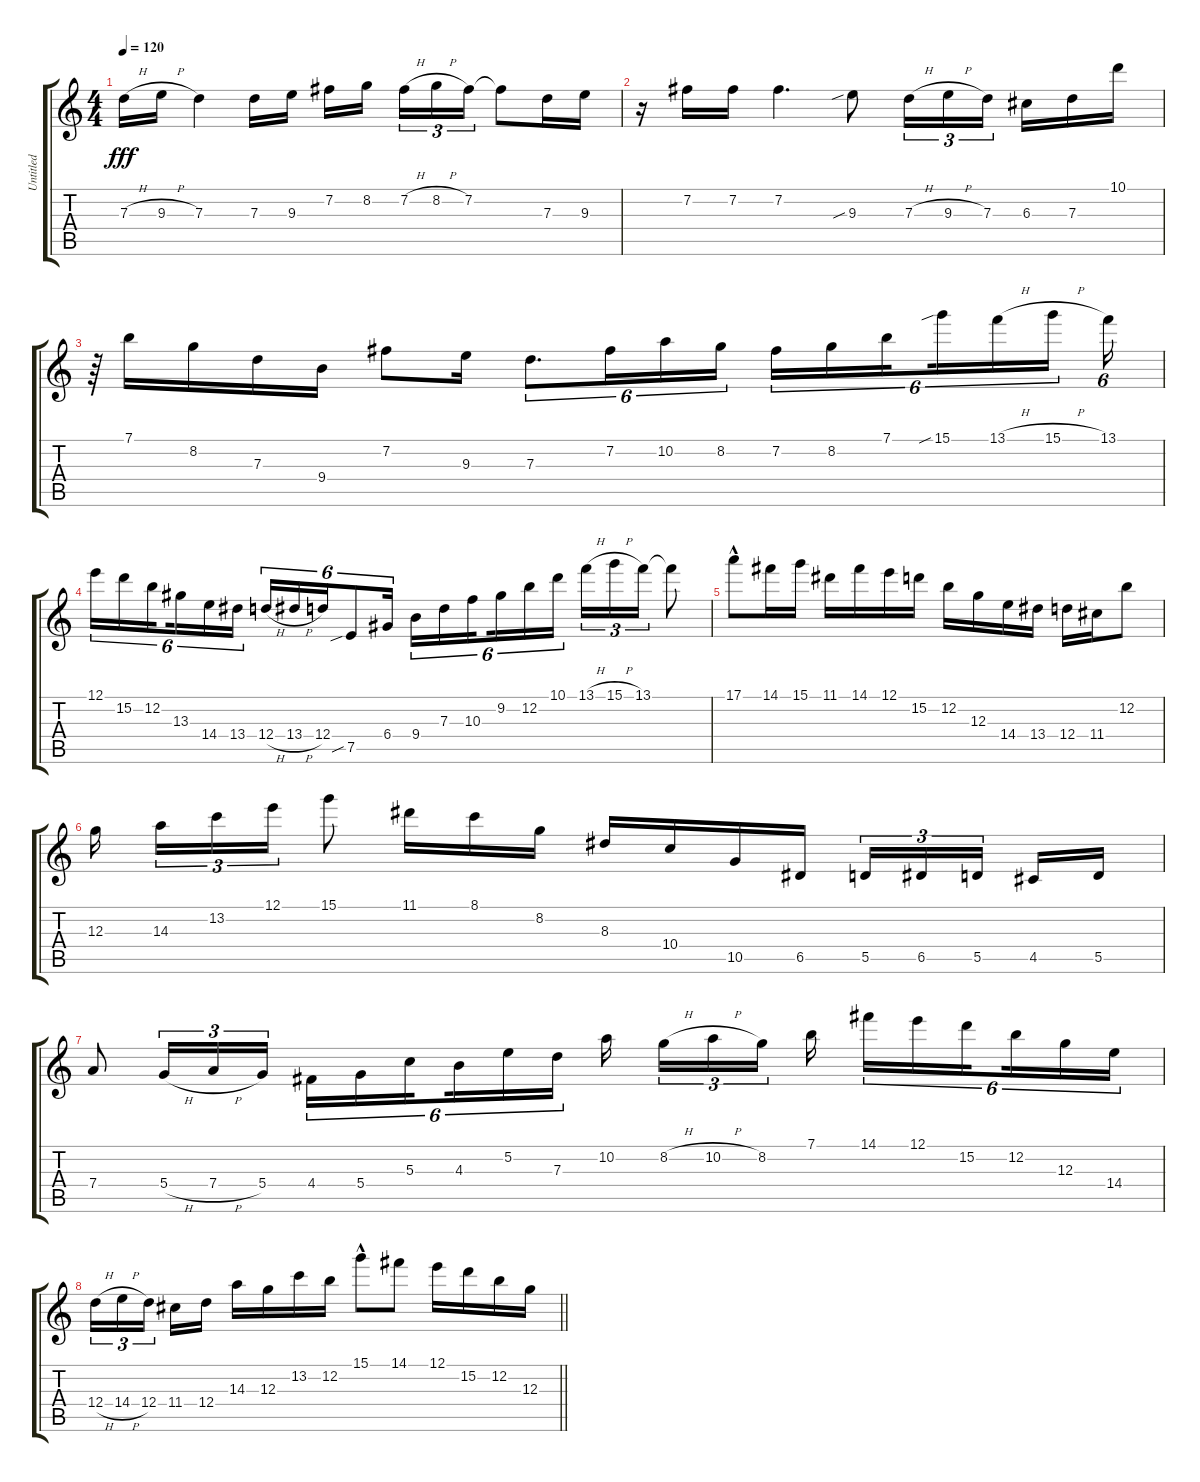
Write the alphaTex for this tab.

\track ("Untitled" "Untitled") {instrument acousticguitarnylon}
\staff {score tabs}
\tuning (E4 B3 G3 D3 A2 E2) {hide}
\ts (4 4)
\tempo 120
\clef g2
\ks c
7.3{h}.16{dy fff} 9.3{h}.16 7.3.4 7.3.16 9.3.16 7.2.16 8.2.16{beam splitsecondary} 7.2{h}.16{tu (3 2)} 8.2{h}.16{tu (3 2)} 7.2.16{tu (3 2)} 7.2{t}.8 7.3.16 9.3.16 |
r.16 7.2.16 7.2.16 7.2.4{d} 9.3{sib}.8 7.3{h}.16{tu (3 2)} 9.3{h}.16{tu (3 2)} 7.3.16{tu (3 2) beam splitsecondary} 6.3.16 7.3.16 10.1.16 |
r.64 7.1.16 8.2.16 7.3.16 9.4.16 7.2.8 9.3.16 7.3.8{d tu (6 4)} 7.2.16{tu (6 4)} 10.2.16{tu (6 4)} 8.2.16{tu (6 4) beam splitsecondary} 7.2.16{tu (6 4)} 8.2.16{tu (6 4)} 7.1.16{tu (6 4) beam splitsecondary} 15.1{sib}.16{tu (6 4)} 13.1{h}.16{tu (6 4)} 15.1{h}.16{tu (6 4) beam splitsecondary} 13.1.16{tu (6 4)} |
12.1.16{tu (6 4)} 15.2.16{tu (6 4)} 12.2.16{tu (6 4) beam splitsecondary} 13.3.16{tu (6 4)} 14.4.16{tu (6 4)} 13.4.16{tu (6 4)} 12.4{h}.16{tu (6 4)} 13.4{h}.16{tu (6 4)} 12.4.16{tu (6 4)} 7.5{sib}.8{tu (6 4)} 6.4.16{tu (6 4)} 9.4.16{tu (6 4)} 7.3.16{tu (6 4)} 10.3.16{tu (6 4) beam splitsecondary} 9.2.16{tu (6 4)} 12.2.16{tu (6 4)} 10.1.16{tu (6 4)} 13.1{h}.16{tu (3 2)} 15.1{h}.16{tu (3 2)} 13.1.16{tu (3 2)} 13.1{t}.8 |
17.1{hac}.8 14.1.16 15.1.16 11.1.16 14.1.16 12.1.16 15.2.16 12.2.16 12.3.16 14.4.16 13.4.16 12.4.16 11.4.16 12.2.8 |
12.3.16{beam splitsecondary} 14.3.16{tu (3 2)} 13.2.16{tu (3 2)} 12.1.16{tu (3 2)} 15.1.8 11.1.16 8.1.16 8.2.16 8.3.16 10.4.16 10.5.16 6.5.16 5.5.16{tu (3 2)} 6.5.16{tu (3 2)} 5.5.16{tu (3 2) beam splitsecondary} 4.5.16 5.5.16 |
7.4.8 5.4{h}.16{tu (3 2)} 7.4{h}.16{tu (3 2)} 5.4.16{tu (3 2)} 4.4.16{tu (6 4)} 5.4.16{tu (6 4)} 5.3.16{tu (6 4) beam splitsecondary} 4.3.16{tu (6 4)} 5.2.16{tu (6 4)} 7.3.16{tu (6 4)} 10.2.16{beam splitsecondary} 8.2{h}.16{tu (3 2)} 10.2{h}.16{tu (3 2)} 8.2.16{tu (3 2) beam splitsecondary} 7.1.16 14.1.16{tu (6 4)} 12.1.16{tu (6 4)} 15.2.16{tu (6 4) beam splitsecondary} 12.2.16{tu (6 4)} 12.3.16{tu (6 4)} 14.4.16{tu (6 4)} |
\barLineRight lightlight
12.4{h}.16{tu (3 2)} 14.4{h}.16{tu (3 2)} 12.4.16{tu (3 2) beam splitsecondary} 11.4.16 12.4.16 14.3.16 12.3.16 13.2.16 12.2.16 15.1{hac}.8 14.1.8 12.1.16 15.2.16 12.2.16 12.3.16
